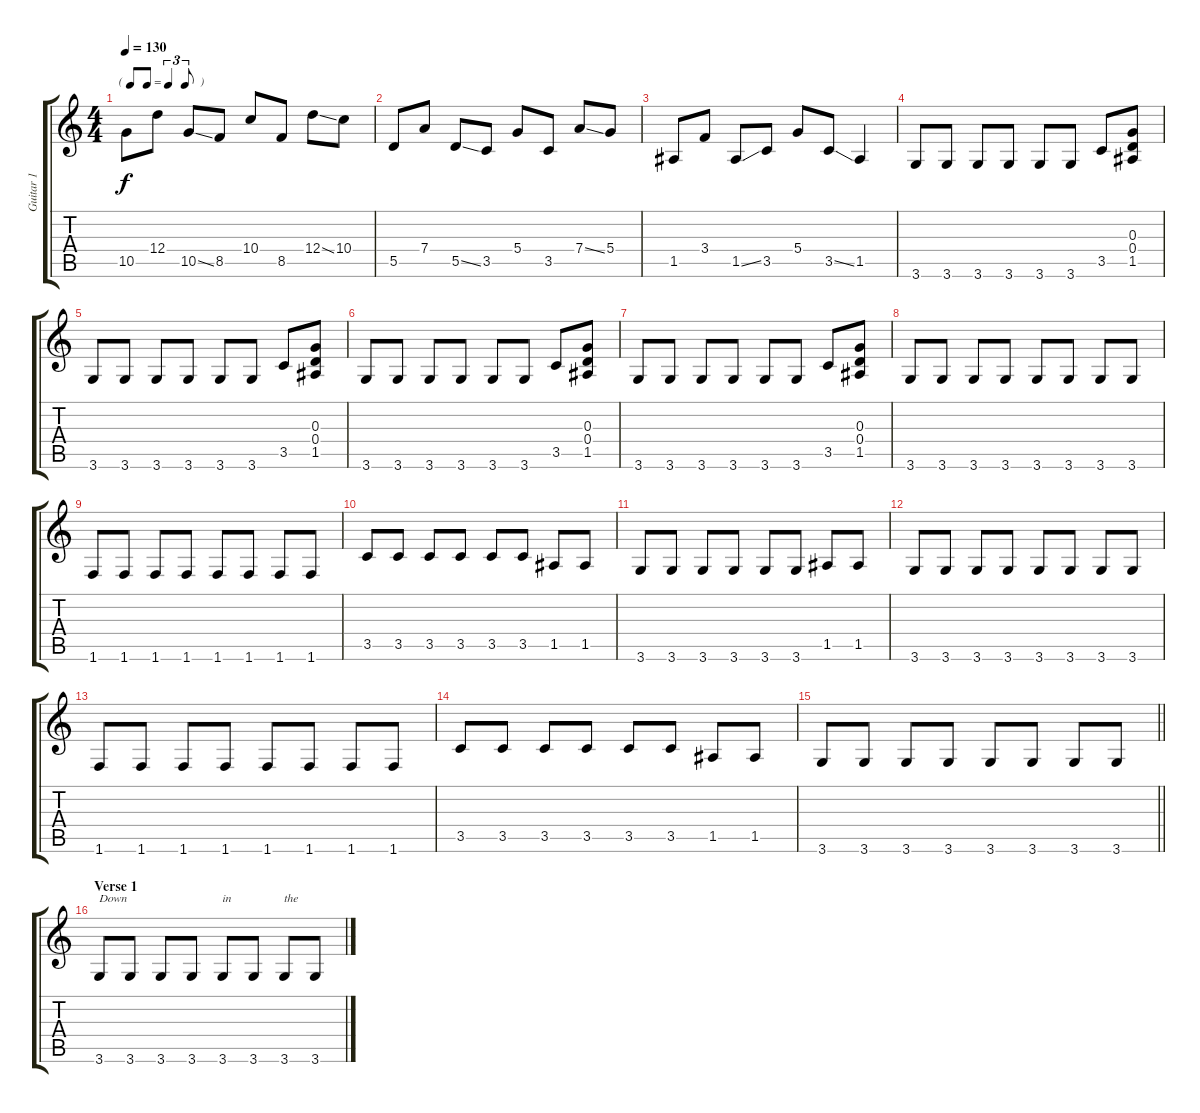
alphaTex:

\track ("Guitar 1" "Guitar 1") {instrument overdrivenguitar}
\staff {score tabs}
\tuning (E4 B3 G3 D3 A2 E2) {hide}
\ts (4 4)
\tf triplet8th
\tempo 130
\clef g2
\ks c
10.5.8{dy f instrument overdrivenguitar} 12.4.8 10.5{ss}.8 8.5.8 10.4.8 8.5.8 12.4{ss}.8 10.4.8 |
5.5.8 7.4.8 5.5{ss}.8 3.5.8 5.4.8 3.5.8 7.4{ss}.8 5.4.8 |
1.5.8 3.4.8 1.5{ss}.8 3.5.8 5.4.8 3.5{ss}.8 1.5.4 |
3.6.8 3.6.8 3.6.8 3.6.8 3.6.8 3.6.8 3.5.8 (0.3 0.4 1.5).8 |
3.6.8 3.6.8 3.6.8 3.6.8 3.6.8 3.6.8 3.5.8 (0.3 0.4 1.5).8 |
3.6.8 3.6.8 3.6.8 3.6.8 3.6.8 3.6.8 3.5.8 (0.3 0.4 1.5).8 |
3.6.8 3.6.8 3.6.8 3.6.8 3.6.8 3.6.8 3.5.8 (0.3 0.4 1.5).8 |
3.6.8 3.6.8 3.6.8 3.6.8 3.6.8 3.6.8 3.6.8 3.6.8 |
1.6.8 1.6.8 1.6.8 1.6.8 1.6.8 1.6.8 1.6.8 1.6.8 |
3.5.8 3.5.8 3.5.8 3.5.8 3.5.8 3.5.8 1.5.8 1.5.8 |
3.6.8 3.6.8 3.6.8 3.6.8 3.6.8 3.6.8 1.5.8 1.5.8 |
3.6.8 3.6.8 3.6.8 3.6.8 3.6.8 3.6.8 3.6.8 3.6.8 |
1.6.8 1.6.8 1.6.8 1.6.8 1.6.8 1.6.8 1.6.8 1.6.8 |
3.5.8 3.5.8 3.5.8 3.5.8 3.5.8 3.5.8 1.5.8 1.5.8 |
\barLineRight lightlight
3.6.8 3.6.8 3.6.8 3.6.8 3.6.8 3.6.8 3.6.8 3.6.8 |
\section ("" "Verse 1")
3.6.8{txt "Down"} 3.6.8 3.6.8 3.6.8 3.6.8{txt "in"} 3.6.8 3.6.8{txt "the"} 3.6.8
